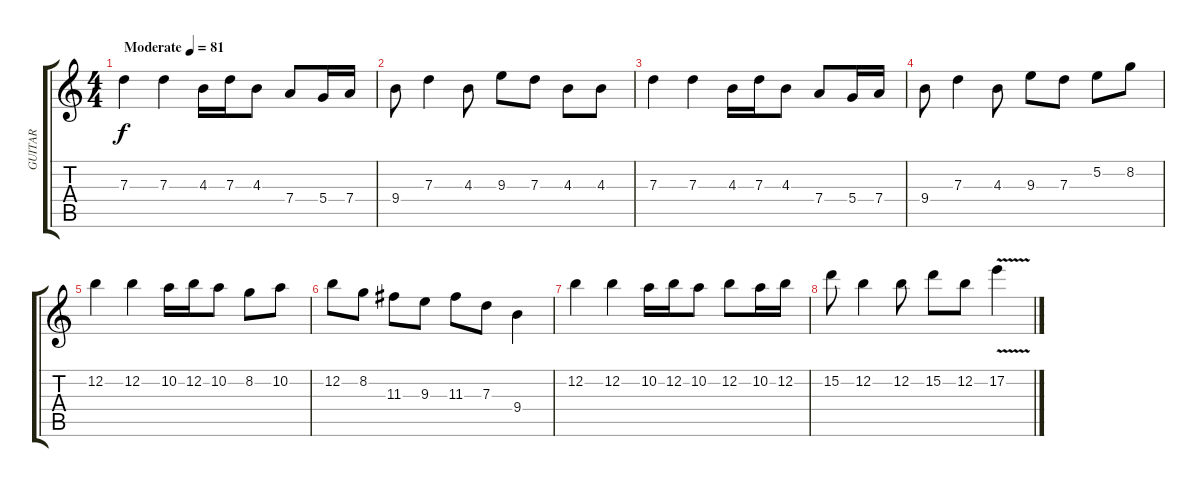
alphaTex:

\track ("GUITAR" "GUITAR") {instrument electricguitarjazz}
\staff {score tabs}
\tuning (E4 B3 G3 D3 A2 E2) {hide}
\ts (4 4)
\tempo (81 "Moderate")
\clef g2
\ks c
7.3.4{dy f instrument electricguitarjazz} 7.3.4 4.3.16 7.3.16 4.3.8 7.4.8 5.4.16 7.4.16 |
9.4.8 7.3.4 4.3.8 9.3.8 7.3.8 4.3.8 4.3.8 |
7.3.4 7.3.4 4.3.16 7.3.16 4.3.8 7.4.8 5.4.16 7.4.16 |
9.4.8 7.3.4 4.3.8 9.3.8 7.3.8 5.2.8 8.2.8 |
12.2.4 12.2.4 10.2.16 12.2.16 10.2.8 8.2.8 10.2.8 |
12.2.8 8.2.8 11.3.8 9.3.8 11.3.8 7.3.8 9.4.4 |
12.2.4 12.2.4 10.2.16 12.2.16 10.2.8 12.2.8 10.2.16 12.2.16 |
15.2.8 12.2.4 12.2.8 15.2.8 12.2.8 17.2{v}.4
